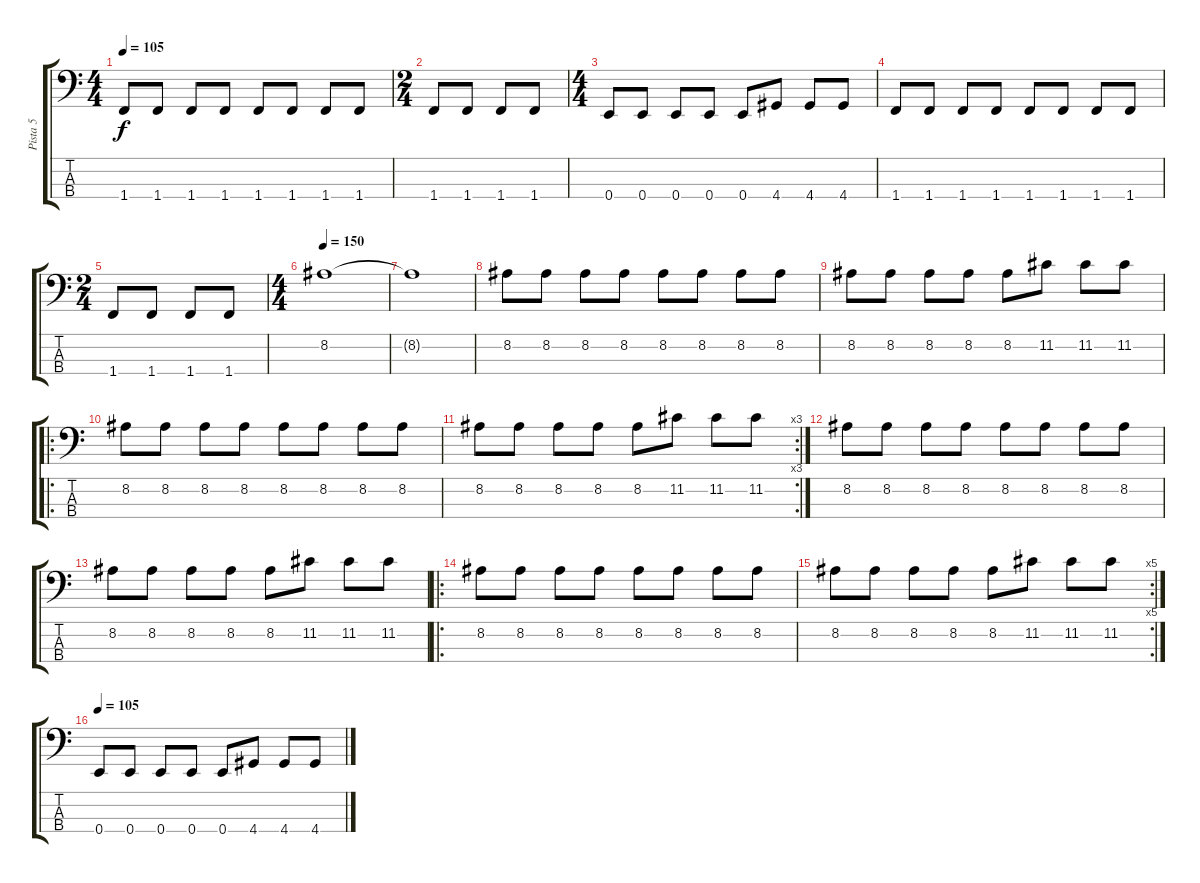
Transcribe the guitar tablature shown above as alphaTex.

\track ("Pista 5" "Pista 5") {instrument electricbassfinger}
\staff {score tabs}
\tuning (G2 D2 A1 E1) {hide}
\ts (4 4)
\tempo 105
\clef f4
\ks c
1.4.8{dy f} 1.4.8 1.4.8 1.4.8 1.4.8 1.4.8 1.4.8 1.4.8 |
\ts (2 4)
1.4.8 1.4.8 1.4.8 1.4.8 |
\ts (4 4)
0.4.8 0.4.8 0.4.8 0.4.8 0.4.8 4.4.8 4.4.8 4.4.8 |
1.4.8 1.4.8 1.4.8 1.4.8 1.4.8 1.4.8 1.4.8 1.4.8 |
\ts (2 4)
1.4.8 1.4.8 1.4.8 1.4.8 |
\ts (4 4)
\tempo 150
8.2.1 |
8.2{t}.1 |
8.2.8 8.2.8 8.2.8 8.2.8 8.2.8 8.2.8 8.2.8 8.2.8 |
8.2.8 8.2.8 8.2.8 8.2.8 8.2.8 11.2.8 11.2.8 11.2.8 |
\ro
8.2.8 8.2.8 8.2.8 8.2.8 8.2.8 8.2.8 8.2.8 8.2.8 |
\rc 3
8.2.8 8.2.8 8.2.8 8.2.8 8.2.8 11.2.8 11.2.8 11.2.8 |
8.2.8 8.2.8 8.2.8 8.2.8 8.2.8 8.2.8 8.2.8 8.2.8 |
8.2.8 8.2.8 8.2.8 8.2.8 8.2.8 11.2.8 11.2.8 11.2.8 |
\ro
8.2.8 8.2.8 8.2.8 8.2.8 8.2.8 8.2.8 8.2.8 8.2.8 |
\rc 5
8.2.8 8.2.8 8.2.8 8.2.8 8.2.8 11.2.8 11.2.8 11.2.8 |
\tempo 105
0.4.8 0.4.8 0.4.8 0.4.8 0.4.8 4.4.8 4.4.8 4.4.8
